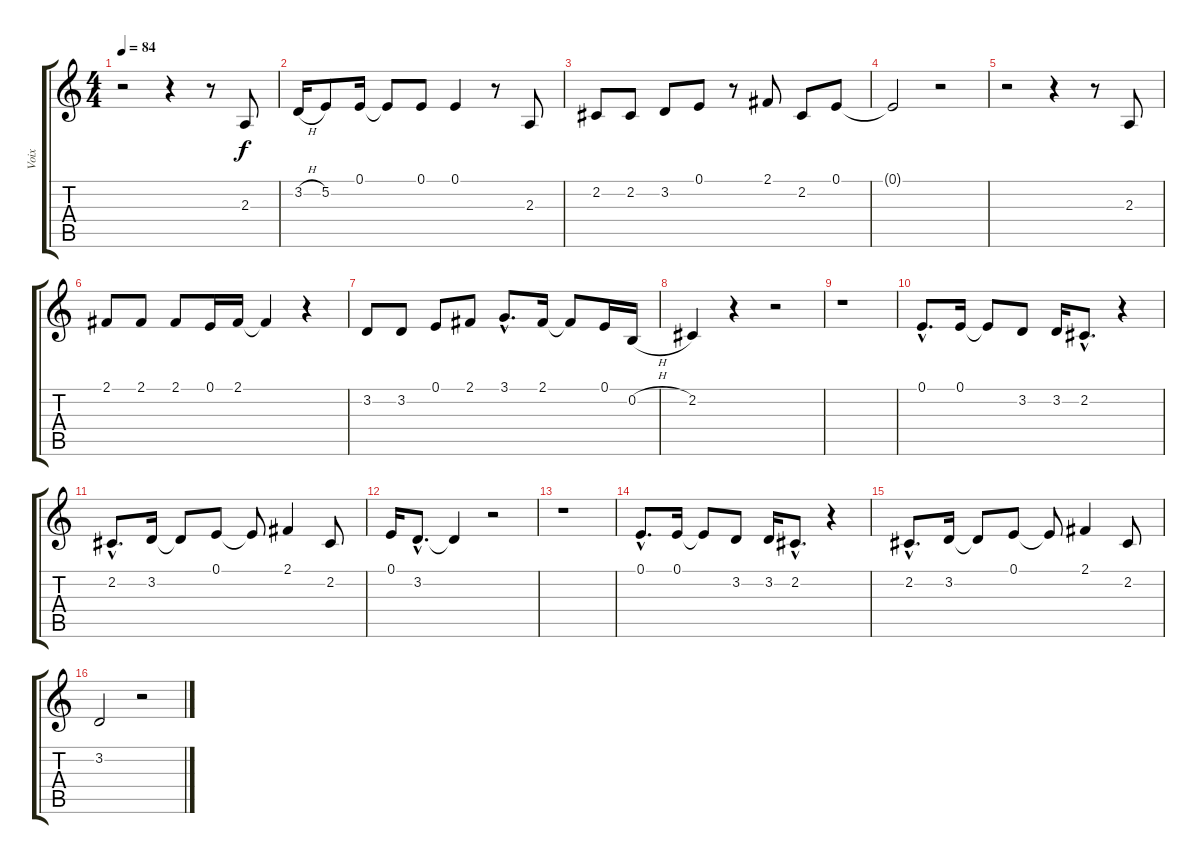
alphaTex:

\track ("Voix" "Voix") {instrument accordion}
\staff {score tabs}
\tuning (E4 B3 G3 D3 A2 E2) {hide}
\ts (4 4)
\tempo 84
\clef g2
\ks c
r.2{dy f} r.4 r.8 2.3.8 |
3.2{h}.16 5.2.8 0.1.16 0.1{t}.8 0.1.8 0.1.4 r.8 2.3.8 |
2.2.8 2.2.8 3.2.8 0.1.8 r.8 2.1.8 2.2.8 0.1.8 |
0.1{t}.2 r.2 |
r.2 r.4 r.8 2.3.8 |
2.1.8 2.1.8 2.1.8 0.1.16 2.1.16 2.1{t}.4 r.4 |
3.2.8 3.2.8 0.1.8 2.1.8 3.1{hac}.8{d} 2.1.16 2.1{t}.8 0.1.16 0.2{h}.16 |
2.2.4 r.4 r.2 |
r.1 |
0.1{hac}.8{d} 0.1.16 0.1{t}.8 3.2.8 3.2.16 2.2{hac}.8{d} r.4 |
2.2{hac}.8{d} 3.2.16 3.2{t}.8 0.1.8 0.1{t}.8 2.1.4 2.2.8 |
0.1.16 3.2{hac}.8{d} 3.2{t}.4 r.2 |
r.1 |
0.1{hac}.8{d} 0.1.16 0.1{t}.8 3.2.8 3.2.16 2.2{hac}.8{d} r.4 |
2.2{hac}.8{d} 3.2.16 3.2{t}.8 0.1.8 0.1{t}.8 2.1.4 2.2.8 |
3.2.2 r.2
